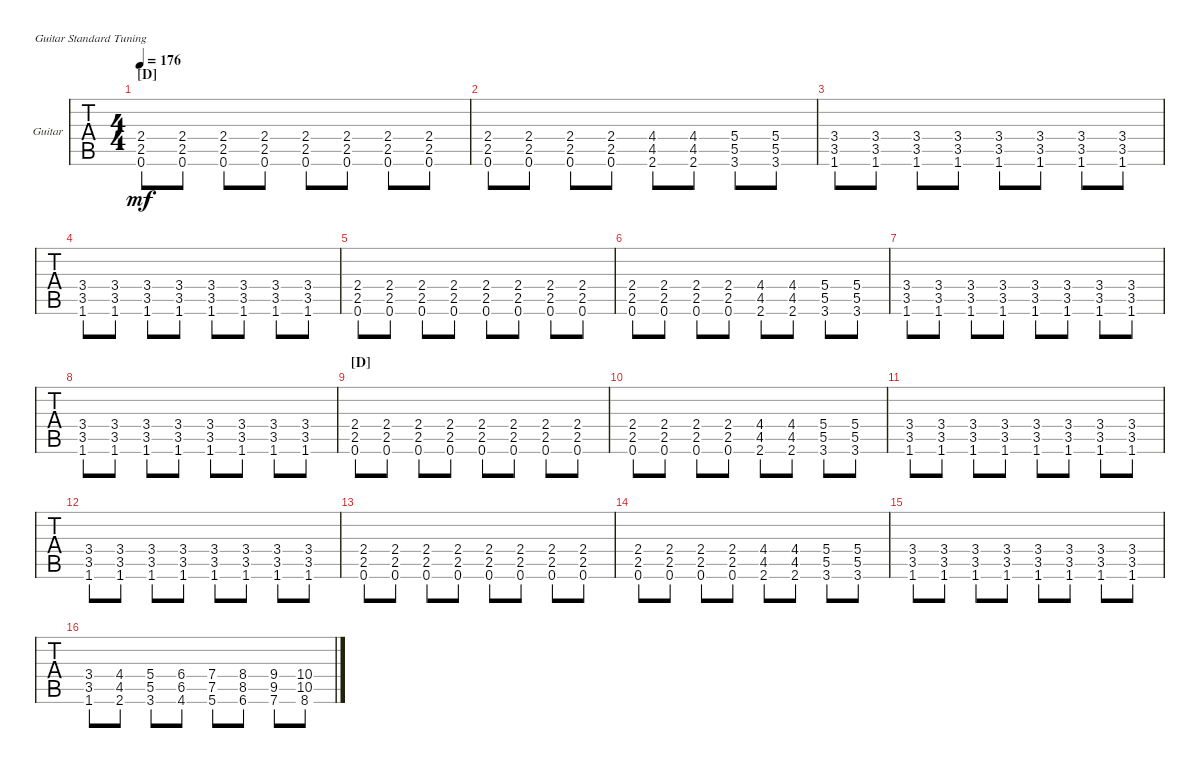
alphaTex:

\defaultSystemsLayout 4
\bracketExtendMode groupsimilarinstruments
\firstSystemTrackNameOrientation horizontal
\otherSystemsTrackNameOrientation horizontal
\track ("Guitar" "Guitar") {instrument distortionguitar}
\staff {tabs}
\tuning (E4 B3 G3 D3 A2 E2)
\ts (4 4)
\section ("D" "")
\tempo 176
\clef g2
\ks c
(0.6 2.5 2.4).8{dy mf} (0.6 2.5 2.4).8 (0.6 2.5 2.4).8 (0.6 2.5 2.4).8 (0.6 2.5 2.4).8 (0.6 2.5 2.4).8 (0.6 2.5 2.4).8 (0.6 2.5 2.4).8 |
(0.6 2.5 2.4).8 (0.6 2.5 2.4).8 (0.6 2.5 2.4).8 (0.6 2.5 2.4).8 (2.6 4.5 4.4).8 (2.6 4.5 4.4).8 (3.6 5.4 5.5).8 (3.6 5.4 5.5).8 |
(1.6 3.5 3.4).8 (1.6 3.5 3.4).8 (1.6 3.5 3.4).8 (1.6 3.5 3.4).8 (1.6 3.5 3.4).8 (1.6 3.5 3.4).8 (1.6 3.5 3.4).8 (1.6 3.5 3.4).8 |
(1.6 3.5 3.4).8 (1.6 3.5 3.4).8 (1.6 3.5 3.4).8 (1.6 3.5 3.4).8 (1.6 3.5 3.4).8 (1.6 3.5 3.4).8 (1.6 3.5 3.4).8 (1.6 3.5 3.4).8 |
(0.6 2.5 2.4).8 (0.6 2.5 2.4).8 (0.6 2.5 2.4).8 (0.6 2.5 2.4).8 (0.6 2.5 2.4).8 (0.6 2.5 2.4).8 (0.6 2.5 2.4).8 (0.6 2.5 2.4).8 |
(0.6 2.5 2.4).8 (0.6 2.5 2.4).8 (0.6 2.5 2.4).8 (0.6 2.5 2.4).8 (2.6 4.5 4.4).8 (2.6 4.5 4.4).8 (3.6 5.4 5.5).8 (3.6 5.4 5.5).8 |
(1.6 3.5 3.4).8 (1.6 3.5 3.4).8 (1.6 3.5 3.4).8 (1.6 3.5 3.4).8 (1.6 3.5 3.4).8 (1.6 3.5 3.4).8 (1.6 3.5 3.4).8 (1.6 3.5 3.4).8 |
(1.6 3.5 3.4).8 (1.6 3.5 3.4).8 (1.6 3.5 3.4).8 (1.6 3.5 3.4).8 (1.6 3.5 3.4).8 (1.6 3.5 3.4).8 (1.6 3.5 3.4).8 (1.6 3.5 3.4).8 |
\section ("D" "")
(0.6 2.5 2.4).8 (0.6 2.5 2.4).8 (0.6 2.5 2.4).8 (0.6 2.5 2.4).8 (0.6 2.5 2.4).8 (0.6 2.5 2.4).8 (0.6 2.5 2.4).8 (0.6 2.5 2.4).8 |
(0.6 2.5 2.4).8 (0.6 2.5 2.4).8 (0.6 2.5 2.4).8 (0.6 2.5 2.4).8 (2.6 4.5 4.4).8 (2.6 4.5 4.4).8 (3.6 5.4 5.5).8 (3.6 5.4 5.5).8 |
(1.6 3.5 3.4).8 (1.6 3.5 3.4).8 (1.6 3.5 3.4).8 (1.6 3.5 3.4).8 (1.6 3.5 3.4).8 (1.6 3.5 3.4).8 (1.6 3.5 3.4).8 (1.6 3.5 3.4).8 |
(1.6 3.5 3.4).8 (1.6 3.5 3.4).8 (1.6 3.5 3.4).8 (1.6 3.5 3.4).8 (1.6 3.5 3.4).8 (1.6 3.5 3.4).8 (1.6 3.5 3.4).8 (1.6 3.5 3.4).8 |
(0.6 2.5 2.4).8 (0.6 2.5 2.4).8 (0.6 2.5 2.4).8 (0.6 2.5 2.4).8 (0.6 2.5 2.4).8 (0.6 2.5 2.4).8 (0.6 2.5 2.4).8 (0.6 2.5 2.4).8 |
(0.6 2.5 2.4).8 (0.6 2.5 2.4).8 (0.6 2.5 2.4).8 (0.6 2.5 2.4).8 (2.6 4.5 4.4).8 (2.6 4.5 4.4).8 (3.6 5.4 5.5).8 (3.6 5.4 5.5).8 |
(1.6 3.5 3.4).8 (1.6 3.5 3.4).8 (1.6 3.5 3.4).8 (1.6 3.5 3.4).8 (1.6 3.5 3.4).8 (1.6 3.5 3.4).8 (1.6 3.5 3.4).8 (1.6 3.5 3.4).8 |
(1.6 3.5 3.4).8 (2.6 4.5 4.4).8 (3.6 5.5 5.4).8 (4.6 6.5 6.4).8 (5.6 7.5 7.4).8 (6.6 8.5 8.4).8 (7.6 9.5 9.4).8 (8.6 10.5 10.4).8
